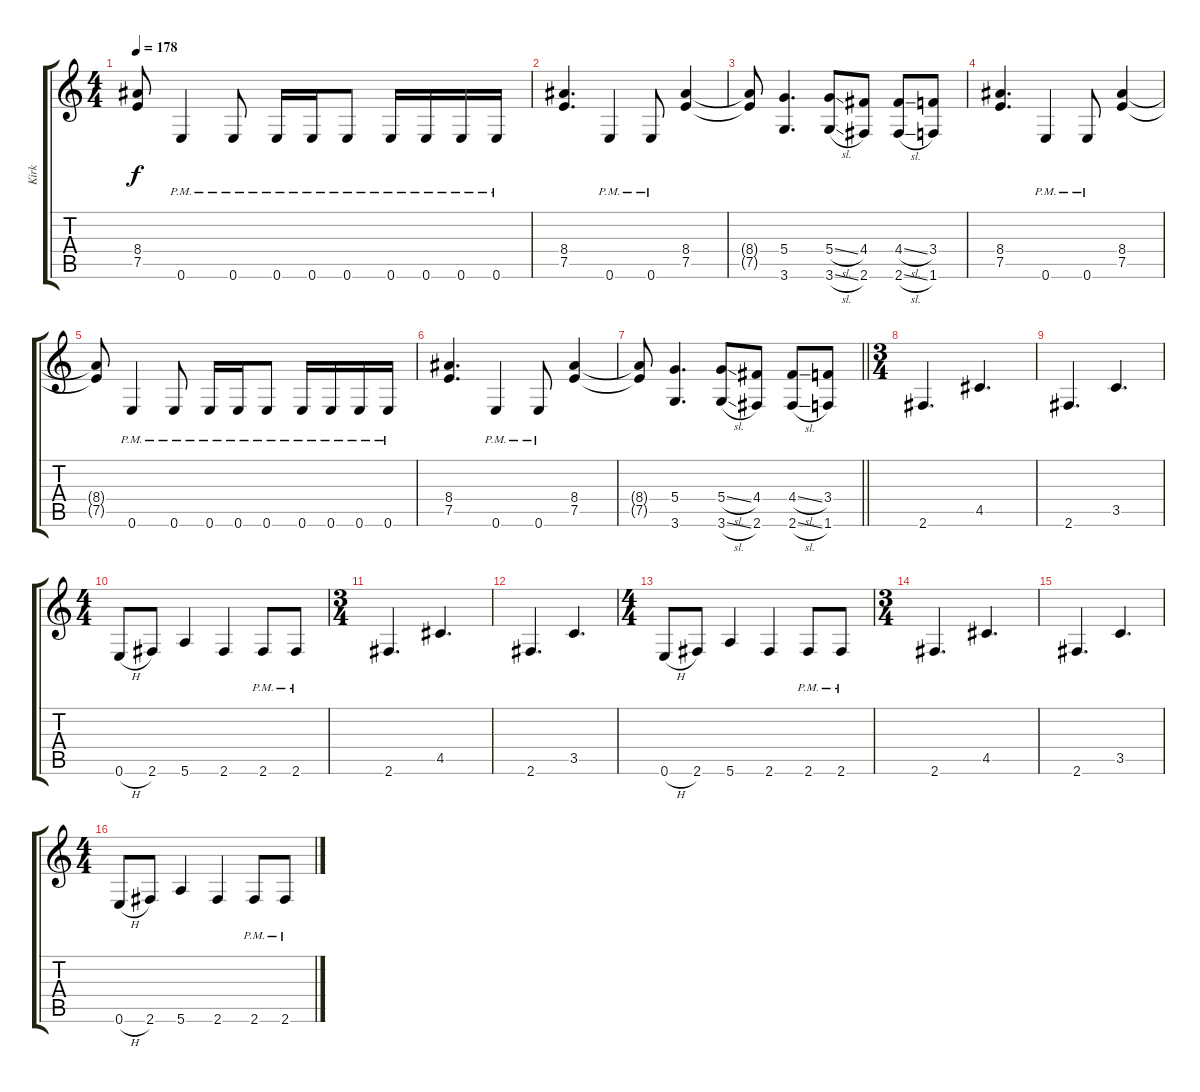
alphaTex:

\track ("Kirk" "Kirk") {instrument distortionguitar}
\staff {score tabs}
\tuning (E4 B3 G3 D3 A2 E2) {hide}
\ts (4 4)
\tempo 178
\clef g2
\ks c
(8.4{t} 7.5{t}).8{dy f} 0.6{pm}.4 0.6{pm}.8 0.6{pm}.16 0.6{pm}.16 0.6{pm}.8 0.6{pm}.16 0.6{pm}.16 0.6{pm}.16 0.6{pm}.16 |
(8.4 7.5).4{d} 0.6{pm}.4 0.6{pm}.8 (8.4 7.5).4 |
(8.4{t} 7.5{t}).8 (5.4 3.6).4{d} (5.4{sl} 3.6{sl}).8 (4.4 2.6).8 (4.4{sl} 2.6{sl}).8 (3.4 1.6).8 |
(8.4 7.5).4{d} 0.6{pm}.4 0.6{pm}.8 (8.4 7.5).4 |
(8.4{t} 7.5{t}).8 0.6{pm}.4 0.6{pm}.8 0.6{pm}.16 0.6{pm}.16 0.6{pm}.8 0.6{pm}.16 0.6{pm}.16 0.6{pm}.16 0.6{pm}.16 |
(8.4 7.5).4{d} 0.6{pm}.4 0.6{pm}.8 (8.4 7.5).4 |
\barLineRight lightlight
(8.4{t} 7.5{t}).8 (5.4 3.6).4{d} (5.4{sl} 3.6{sl}).8 (4.4 2.6).8 (4.4{sl} 2.6{sl}).8 (3.4 1.6).8 |
\ts (3 4)
\section ("" "")
2.6.4{d} 4.5.4{d} |
2.6.4{d} 3.5.4{d} |
\ts (4 4)
0.6{h}.8 2.6.8 5.6.4 2.6.4 2.6{pm}.8 2.6{pm}.8 |
\ts (3 4)
2.6.4{d} 4.5.4{d} |
2.6.4{d} 3.5.4{d} |
\ts (4 4)
0.6{h}.8 2.6.8 5.6.4 2.6.4 2.6{pm}.8 2.6{pm}.8 |
\ts (3 4)
2.6.4{d} 4.5.4{d} |
2.6.4{d} 3.5.4{d} |
\ts (4 4)
0.6{h}.8 2.6.8 5.6.4 2.6.4 2.6{pm}.8 2.6{pm}.8
